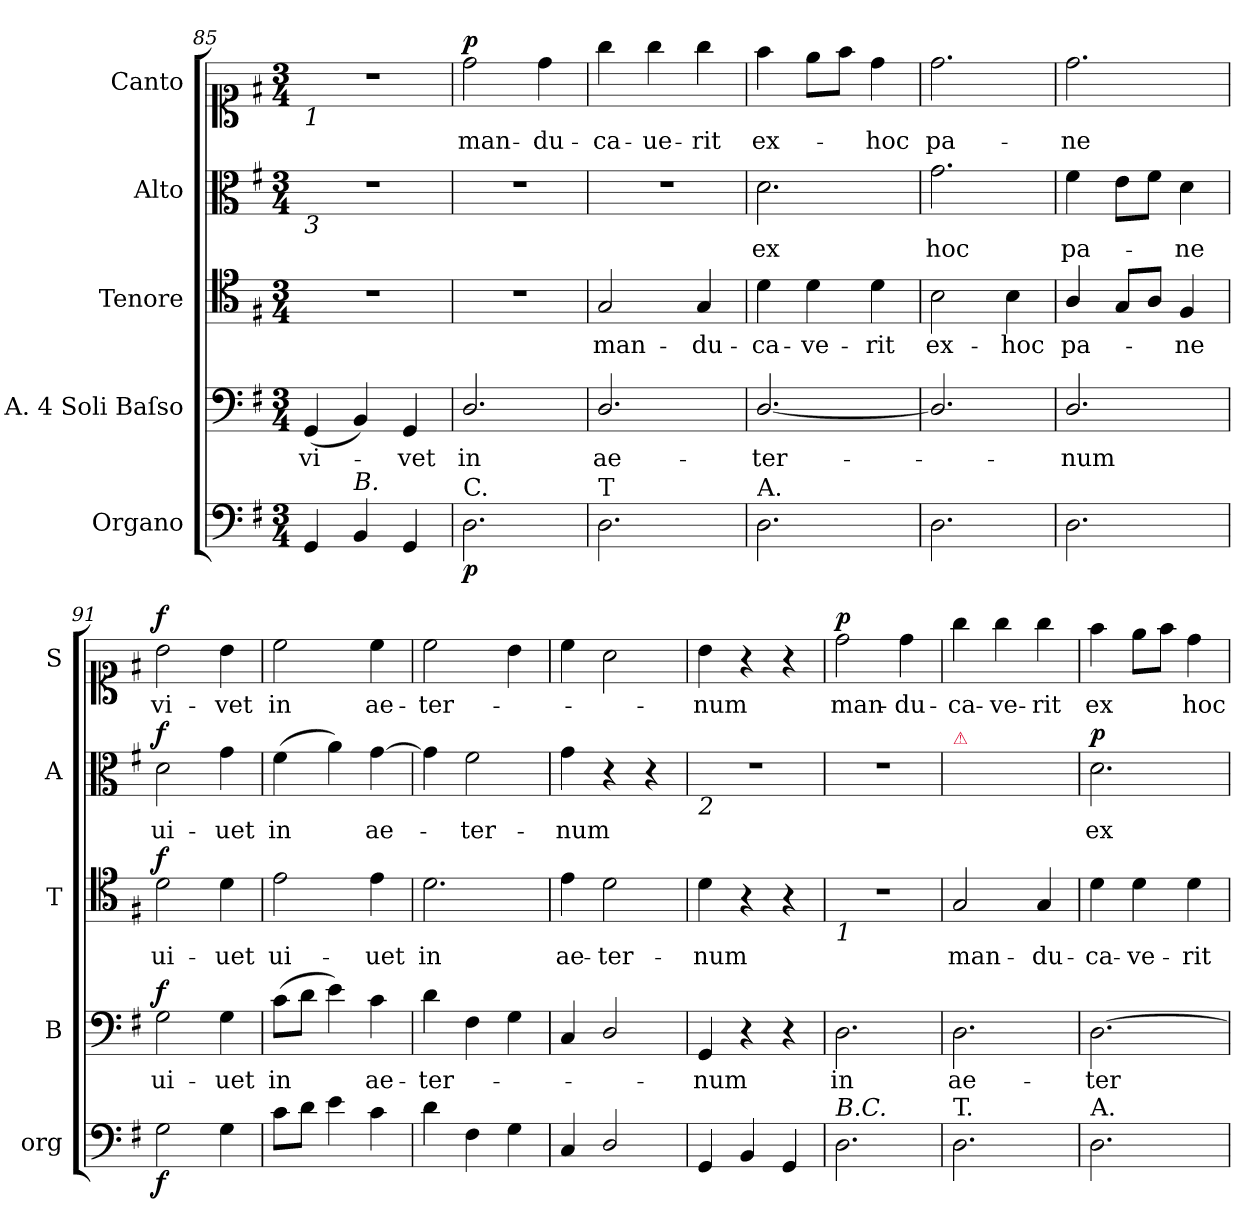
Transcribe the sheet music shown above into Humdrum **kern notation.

**kern	**dynam	**kern	**text	**dynam	**kern	**text	**dynam	**kern	**text	**dynam	**kern	**text	**dynam
*part5	*part5	*part4	*part4	*part4	*part3	*part3	*part3	*part2	*part2	*part2	*part1	*part1	*part1
*staff5	*staff5	*staff4	*staff4	*staff4	*staff3	*staff3	*staff3	*staff2	*staff2	*staff2	*staff1	*staff1	*staff1
*I"Organo	*	*I"A. 4 Soli Baſso	*	*	*I"Tenore	*	*	*I"Alto	*	*	*I"Canto	*	*
*I'org	*	*I'B	*	*	*I'T	*	*	*I'A	*	*	*I'S	*	*
*clefF4	*	*clefF4	*	*	*clefC4	*	*	*clefC3	*	*	*clefC1	*	*
*k[f#]	*	*k[f#]	*	*	*k[f#]	*	*	*k[f#]	*	*	*k[f#]	*	*
*M3/4	*	*M3/4	*	*	*M3/4	*	*	*M3/4	*	*	*M3/4	*	*
=85	=85	=85	=85	=85	=85	=85	=85	=85	=85	=85	=85	=85	=85
!	!	!	!	!	!	!	!	!	!	!	!LO:TX:b:i:t=1	!	!
!	!	!	!	!	!	!	!	!LO:TX:b:i:t=3	!	!	!	!	!
4GG/	.	(>4GG/	vi-	.	2.r	.	.	2.r	.	.	2.r	.	.
!LO:TX:a:i:t=B.	!	!	!	!	!	!	!	!	!	!	!	!	!
4BB/	.	4BB/)	.	.	.	.	.	.	.	.	.	.	.
4GG/	.	4GG/	-vet	.	.	.	.	.	.	.	.	.	.
=86	=86	=86	=86	=86	=86	=86	=86	=86	=86	=86	=86	=86	=86
!LO:TX:a:t=C.	!	!	!	!	!	!	!	!	!	!	!	!	!
!	!LO:DY:b	!	!	!	!	!	!	!	!	!	!	!	!LO:DY:b
2.D\	p.	2.D/	in	.	2.r	.	.	2.r	.	.	2dd\	man-	p.
.	.	.	.	.	.	.	.	.	.	.	4dd\	-du-	.
=87	=87	=87	=87	=87	=87	=87	=87	=87	=87	=87	=87	=87	=87
!LO:TX:a:t=T	!	!	!	!	!	!	!	!	!	!	!	!	!
2.D\	.	2.D/	ae-	.	2G/	man-	.	2.r	.	.	4gg\	-ca-	.
.	.	.	.	.	.	.	.	.	.	.	4gg\	-ue-	.
.	.	.	.	.	4G/	-du-	.	.	.	.	4gg\	-rit	.
=88	=88	=88	=88	=88	=88	=88	=88	=88	=88	=88	=88	=88	=88
!LO:TX:a:t=A.	!	!	!	!	!	!	!	!	!	!	!	!	!
2.D\	.	[2.D/	-ter-	.	4d\	-ca-	.	2.d\	ex	.	4ff#\	ex-	.
.	.	.	.	.	4d\	-ve-	.	.	.	.	8ee\L	.	.
.	.	.	.	.	.	.	.	.	.	.	8ff#\J	.	.
.	.	.	.	.	4d\	-rit	.	.	.	.	4dd\	-hoc	.
=89	=89	=89	=89	=89	=89	=89	=89	=89	=89	=89	=89	=89	=89
2.D\	.	2.D/]	.	.	2B\	ex-	.	2.g\	hoc	.	2.dd\	pa-	.
.	.	.	.	.	4B\	-hoc	.	.	.	.	.	.	.
=90	=90	=90	=90	=90	=90	=90	=90	=90	=90	=90	=90	=90	=90
2.D\	.	2.D/	-num	.	4A/	pa-	.	4f#\	pa-	.	2.dd\	-ne	.
.	.	.	.	.	8G/L	.	.	8e\L	.	.	.	.	.
.	.	.	.	.	8A/J	.	.	8f#\J	.	.	.	.	.
.	.	.	.	.	4F#/	-ne	.	4d\	-ne	.	.	.	.
=91	=91	=91	=91	=91	=91	=91	=91	=91	=91	=91	=91	=91	=91
!	!LO:DY:b	!	!	!LO:DY:b	!	!	!LO:DY:b	!	!	!LO:DY:b	!	!	!LO:DY:b
2G\	f.	2G\	ui-	f	2d\	ui-	f.	2d\	ui-	f.	2b\	vi-	f.
4G\	.	4G\	-uet	.	4d\	-uet	.	4g\	-uet	.	4b\	-vet	.
=92	=92	=92	=92	=92	=92	=92	=92	=92	=92	=92	=92	=92	=92
8c\L	.	(8c\L	in	.	2e\	ui-	.	(4f#\	in	.	2cc\	in	.
8d\J	.	8d\J	.	.	.	.	.	.	.	.	.	.	.
4e\	.	4e\)	.	.	.	.	.	4a\)	.	.	.	.	.
4c\	.	4c\	ae-	.	4e\	-uet	.	[4g\	ae-	.	4cc\	ae-	.
=93	=93	=93	=93	=93	=93	=93	=93	=93	=93	=93	=93	=93	=93
4d\	.	4d\	-ter-	.	2.d\	in	.	4g\]	.	.	2cc\	-ter-	.
4F#\	.	4F#\	.	.	.	.	.	2f#\	-ter-	.	.	.	.
4G\	.	4G\	.	.	.	.	.	.	.	.	4b\	.	.
=94	=94	=94	=94	=94	=94	=94	=94	=94	=94	=94	=94	=94	=94
4C/	.	4C/	.	.	4e\	ae-	.	4g\	-num	.	4cc\	.	.
2D/	.	2D/	.	.	2d\	-ter-	.	4r	.	.	2a\	.	.
.	.	.	.	.	.	.	.	4r	.	.	.	.	.
=95	=95	=95	=95	=95	=95	=95	=95	=95	=95	=95	=95	=95	=95
!	!	!	!	!	!	!	!	!LO:TX:b:i:t=2	!	!	!	!	!
4GG/	.	4GG/	-num	.	4d\	-num	.	2.r	.	.	4b\	-num	.
4BB/	.	4r	.	.	4r	.	.	.	.	.	4r	.	.
4GG/	.	4r	.	.	4r	.	.	.	.	.	4r	.	.
=96	=96	=96	=96	=96	=96	=96	=96	=96	=96	=96	=96	=96	=96
!	!	!	!	!	!LO:TX:b:i:t=1	!	!	!	!	!	!	!	!
!LO:TX:a:i:t=B.C.	!	!	!	!	!	!	!	!	!	!	!	!	!
!	!	!	!	!	!	!	!	!	!	!	!	!	!LO:DY:b
2.D\	.	2.D\	in	.	2.r	.	.	2.r	.	.	2dd\	man-	p.
.	.	.	.	.	.	.	.	.	.	.	4dd\	-du-	.
=97	=97	=97	=97	=97	=97	=97	=97	=97	=97	=97	=97	=97	=97
!	!	!	!	!	!	!	!	!LO:TX:a:color=crimson:t=⚠	!	!	!	!	!
!LO:TX:a:t=T.	!	!	!	!	!	!	!	!	!	!	!	!	!
2.D\	.	2.D\	ae-	.	2G/	man-	.	2.ryy	.	.	4gg\	-ca-	.
.	.	.	.	.	.	.	.	.	.	.	4gg\	-ve-	.
.	.	.	.	.	4G/	-du-	.	.	.	.	4gg\	-rit	.
=98	=98	=98	=98	=98	=98	=98	=98	=98	=98	=98	=98	=98	=98
!LO:TX:a:t=A.	!	!	!	!	!	!	!	!	!	!	!	!	!
!	!	!	!	!	!	!	!	!	!	!LO:DY:b	!	!	!
2.D\	.	[2.D\	-ter-	.	4d\	-ca-	.	2.d\	ex	p.	4ff#\	ex	.
.	.	.	.	.	4d\	-ve-	.	.	.	.	8ee\L	.	.
.	.	.	.	.	.	.	.	.	.	.	8ff#\J	.	.
.	.	.	.	.	4d\	-rit	.	.	.	.	4dd\	hoc	.
=	=	=	=	=	=	=	=	=	=	=	=	=	=
*-	*-	*-	*-	*-	*-	*-	*-	*-	*-	*-	*-	*-	*-
